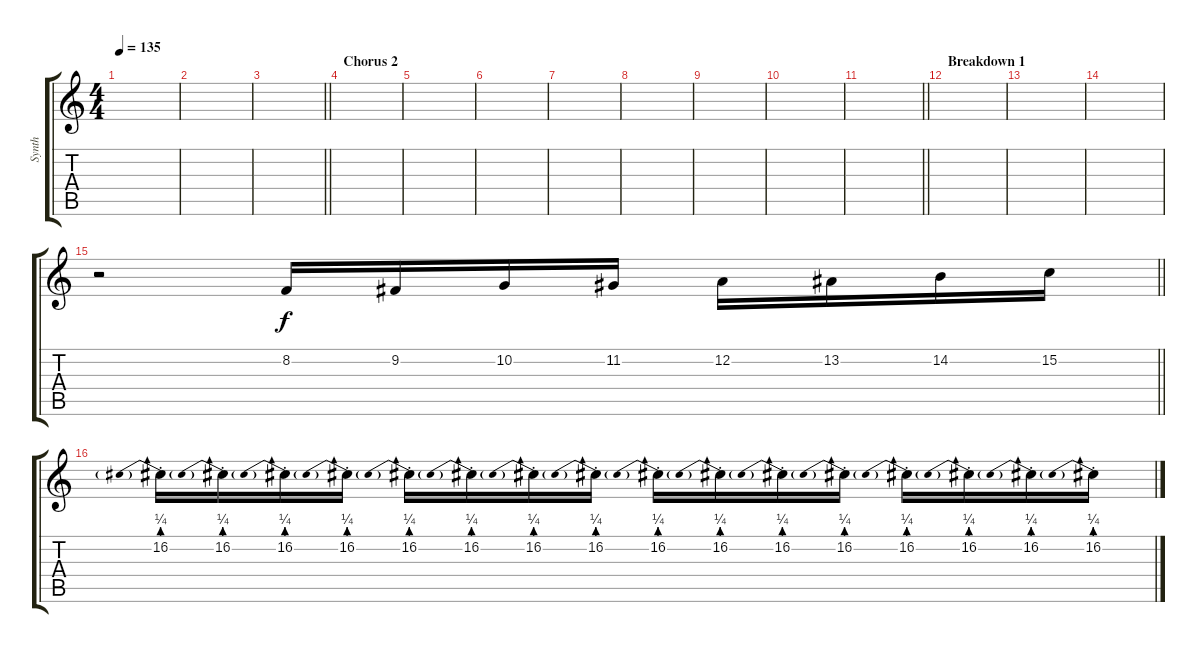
\track ("Synth" "Synth") {instrument fx7echoes}
\staff {score tabs}
\tuning (D4 A3 F3 C3 G2 C2) {hide}
\ts (4 4)
\tempo 135
\clef g2
\ks c
|
|
\barLineRight lightlight
|
\section ("" "Chorus 2")
|
|
|
|
|
|
|
\barLineRight lightlight
|
\section ("" "Breakdown 1")
|
|
|
\barLineRight lightlight
r.2 8.2.16{instrument fx7echoes} 9.2.16 10.2.16 11.2.16 12.2.16 13.2.16 14.2.16 15.2.16 |
\section ("" "")
16.2{be (prebend 0 1 60 1) st}.16 16.2{be (prebend 0 1 60 1) st}.16 16.2{be (prebend 0 1 60 1) st}.16 16.2{be (prebend 0 1 60 1) st}.16 16.2{be (prebend 0 1 60 1) st}.16 16.2{be (prebend 0 1 60 1) st}.16 16.2{be (prebend 0 1 60 1) st}.16 16.2{be (prebend 0 1 60 1) st}.16 16.2{be (prebend 0 1 60 1) st}.16 16.2{be (prebend 0 1 60 1) st}.16 16.2{be (prebend 0 1 60 1) st}.16 16.2{be (prebend 0 1 60 1) st}.16 16.2{be (prebend 0 1 60 1) st}.16 16.2{be (prebend 0 1 60 1) st}.16 16.2{be (prebend 0 1 60 1) st}.16 16.2{be (prebend 0 1 60 1) st}.16
